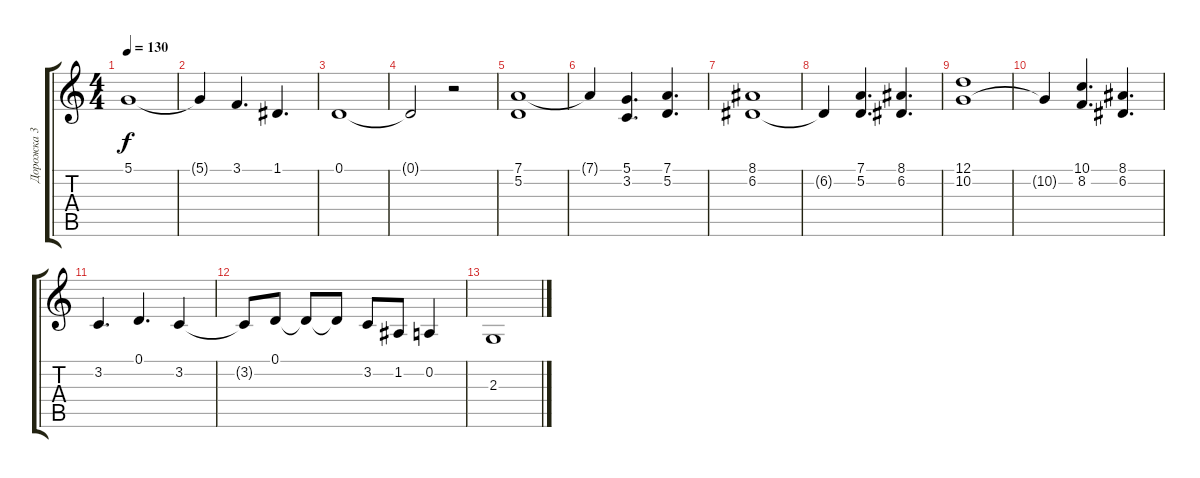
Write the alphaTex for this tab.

\track ("Дорожка 3" "Дорожка 3") {instrument viola}
\staff {score tabs}
\tuning (D4 A3 F3 C3 G2 C2) {hide}
\ts (4 4)
\tempo 130
\clef g2
\ks c
5.1.1{dy f} |
5.1{t}.4 3.1.4{d} 1.1.4{d} |
0.1.1 |
0.1{t}.2 r.2 |
(7.1 5.2).1 |
7.1{t}.4 (5.1 3.2).4{d} (7.1 5.2).4{d} |
(8.1 6.2).1 |
6.2{t}.4 (7.1 5.2).4{d} (8.1 6.2).4{d} |
(12.1 10.2).1 |
10.2{t}.4 (10.1 8.2).4{d} (8.1 6.2).4{d} |
3.2.4{d} 0.1.4{d} 3.2.4 |
3.2{t}.8 0.1.8 0.1{t}.8 0.1{t}.8 3.2.8 1.2.8 0.2.4 |
2.3.1
